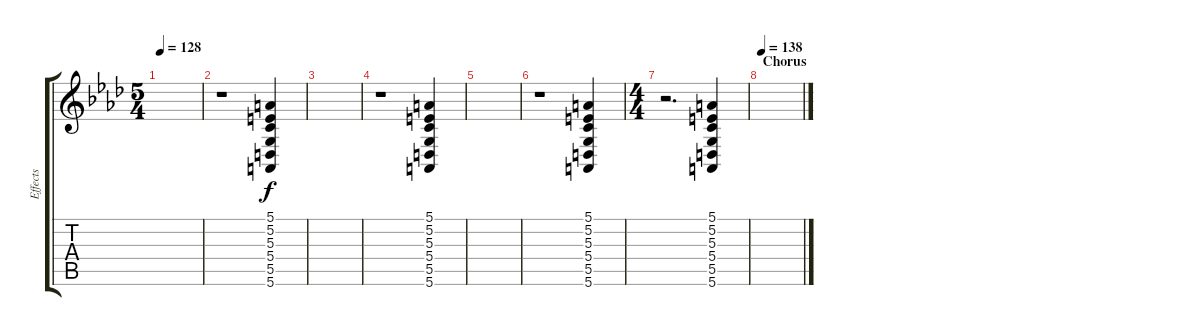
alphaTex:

\track ("Effects" "Effects") {instrument gunshot}
\staff {score tabs}
\tuning (E4 B3 G3 D3 A2 E2) {hide}
\ts (5 4)
\tempo 128
\clef g2
\ks ab
|
r.1 (5.1 5.2 5.3 5.4 5.5 5.6).4 |
|
r.1 (5.1 5.2 5.3 5.4 5.5 5.6).4 |
|
r.1 (5.1 5.2 5.3 5.4 5.5 5.6).4 |
\ts (4 4)
r.2{d} (5.1 5.2 5.3 5.4 5.5 5.6).4 |
\section ("" "Chorus")
\tempo 138
